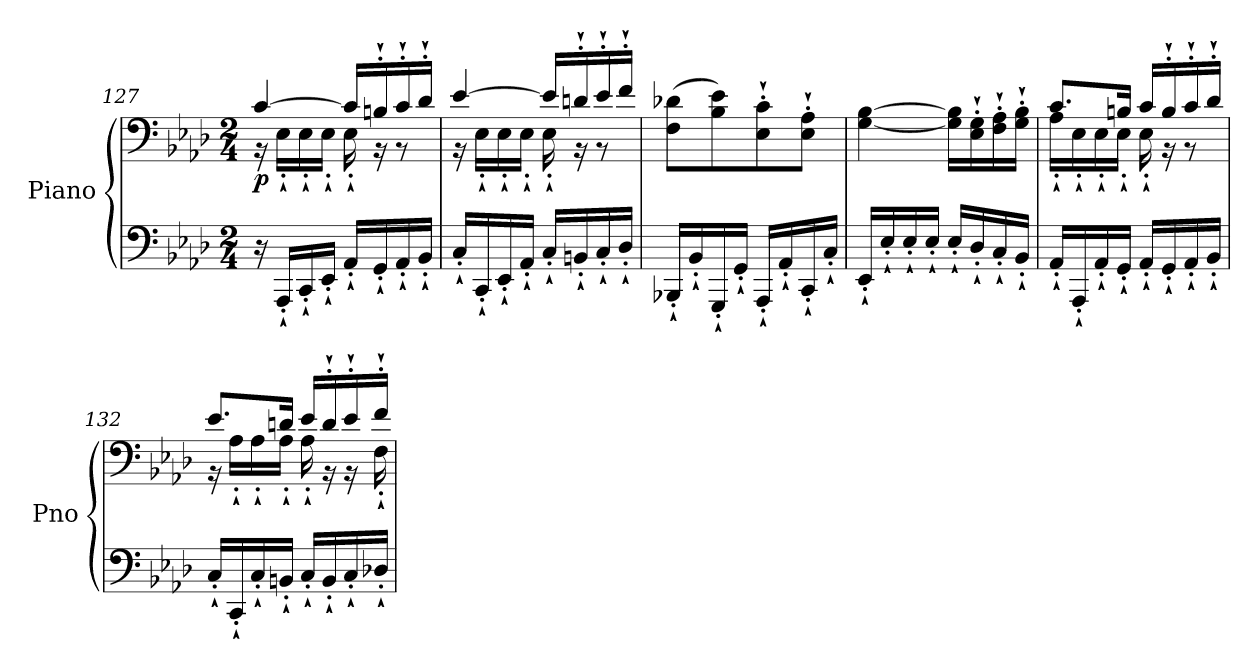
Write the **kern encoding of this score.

**kern	**kern	**dynam
*part1	*part1	*part1
*staff2	*staff1	*staff1/2
*I"Piano	*	*
*I'Pno	*	*
*clefF4	*clefF4	*
*k[b-e-a-d-]	*k[b-e-a-d-]	*
*M2/4	*M2/4	*
=127	=127	=127
*	*^	*
!	!	!	!LO:DY:b
16r	[4c/	16r	p
16AAA-'`/LL	.	16E-'`\LL	.
16CC'`/	.	16E-'`\	.
16EE-'`/JJ	.	16E-'`\JJ	.
16AA-'`/LL	16c/LL]	16E-'`\	.
16GG'`/	16Bn'`/	16r	.
16AA-'`/	16c'`/	8r	.
16BB-'`/JJ	16d-'`/JJ	.	.
=128	=128	=128	=128
16C'`/LL	[4e-/	16r	.
16CC'`/	.	16E-'`\LL	.
16EE-'`/	.	16E-'`\	.
16AA-'`/JJ	.	16E-'`\JJ	.
16C'`/LL	16e-/LL]	16E-'`\	.
16BBn'`/	16dn'`/	16r	.
16C'`/	16e-'`/	8r	.
16D-'`/JJ	16f'`/JJ	.	.
*	*v	*v	*
!!LO:LB:g=z
=129	=129	=129
!	!	!LO:DY:b
16BBB-X'`/LL	(8F\ 8d-X\L	other-dynamics
16BB-'`/	.	.
16GGG'`/	8B-\ 8e-\)	.
16GG'`/JJ	.	.
16AAA-'`/LL	8E-\'` 8c\'`	.
16AA-'`/	.	.
16CC'`/	8E-\'` 8A-\'`J	.
16C'`/JJ	.	.
!!LO:LB:g=z
=130	=130	=130
16EE-'`/LL	[4G\ [4B-\	.
16E-'`/	.	.
16E-'`/	.	.
16E-'`/JJ	.	.
16E-'`/LL	16G\] 16B-\]LL	.
16D-'`/	16E-\'` 16G\'`	.
16C'`/	16F\'` 16A-\'`	.
16BB-'`/JJ	16G\'` 16B-\'`JJ	.
=131	=131	=131
*	*^	*
16AA-'`/LL	8.c/L	16A-'`\LL	.
16AAA-'`/	.	16E-'`\	.
16AA-'`/	.	16E-'`\	.
16GG'`/JJ	16Bn/Jk	16E-'`\JJ	.
16AA-'`/LL	16c/LL	16E-'`\	.
16GG'`/	16B'`/	16r	.
16AA-'`/	16c'`/	8r	.
16BB-'`/JJ	16d-'`/JJ	.	.
=132	=132	=132	=132
16C'`/LL	8.e-/L	16r	.
16CC'`/	.	16A-'`\LL	.
16C'`/	.	16A-'`\	.
16BBn'`/JJ	16dn/Jk	16A-'`\JJ	.
16C'`/LL	16e-/LL	16A-'`\	.
16BB'`/	16d'`/	16r	.
16C'`/	16e-'`/	16r	.
16D-X'`/JJ	16f'`/JJ	16F'`\	.
*	*v	*v	*
=	=	=
*-	*-	*-
